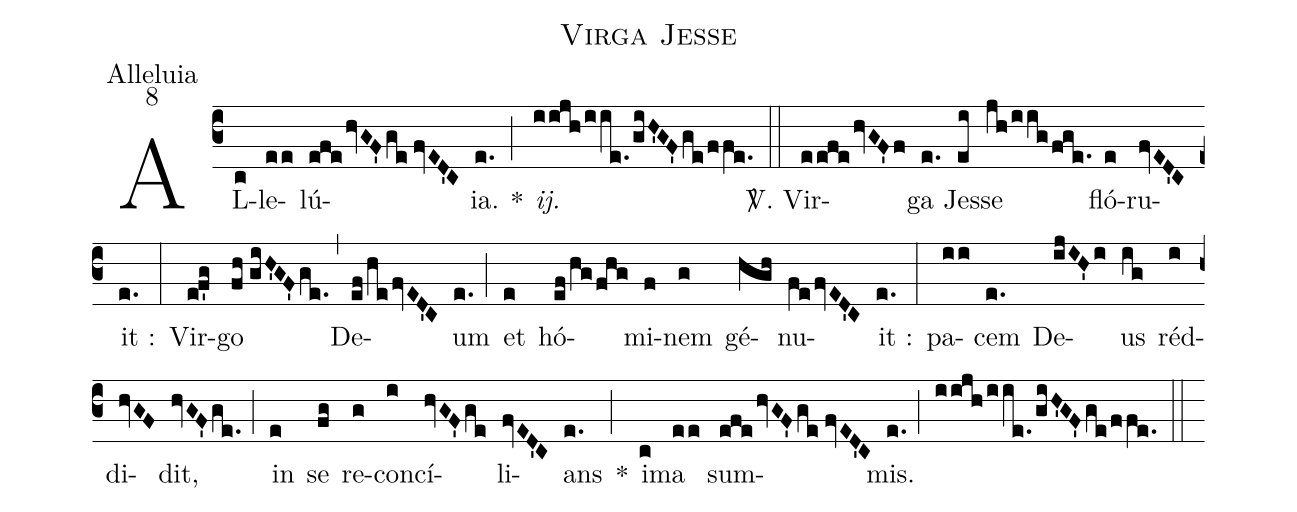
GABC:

name:Virga Jesse;
office-part:Alleluia;
mode:8;
%%
(c3) AL(c)le(ee)lú(efehvGF'ge//fvED'C){ia}.(e.) *(;) <i>ij.</i>(iijh/iie./giH'GF'ge/ffe.) (::) <sp>V/</sp>. Vir(eefehvGF'f)ga(e.) Jes(ei)se(jh/iigfge.) fló(e)ru(fvED'C)it :(e.) (:) Vir(ef'g)go(fh//giH'GF'ge.) (,) De(ef/hefvED'C)um(e.) (;) et(e) hó(ef/hgfhg)mi(f)nem(g) gé(hgh)nu(fefvED'C)it :(e.) (:) pa(ii)cem(e.) De(ijIH'i)us(ig) réd(i)di(hvGF)dit,(hvGF'ge.) (;) in(e) se(fg) re(g)con(i)cí(hvGF'ge)li(fvED'C)ans(e.) *(;) i(c)ma(ee) sum(efehvGF'ge//fvED'C)mis.(e.) (;) (iijh/iie./giH'GF'ge/ffe.) (::)
